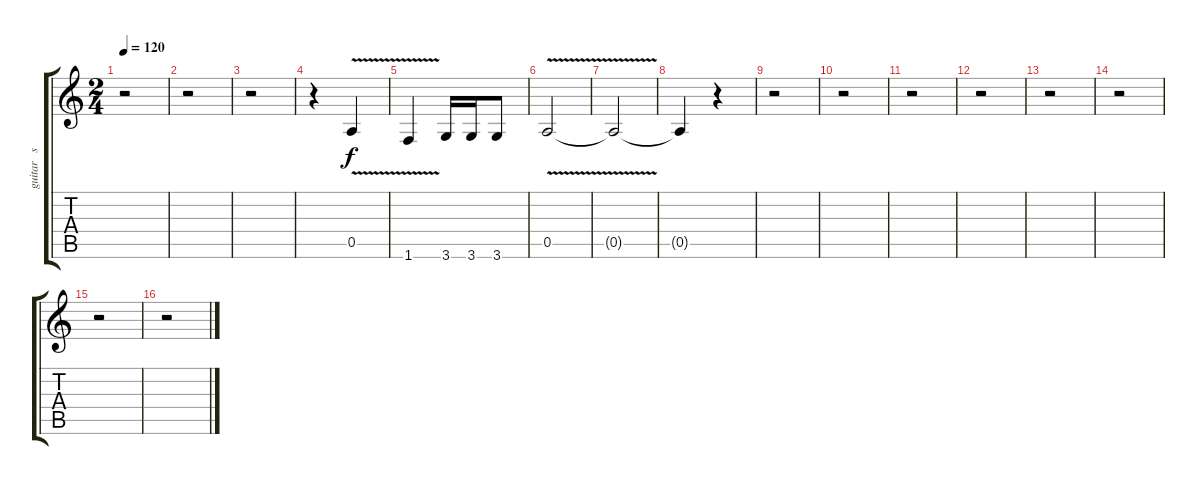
\track ("guitar   solo    two" "guitar   s") {instrument overdrivenguitar}
\staff {score tabs}
\tuning (E4 B3 G3 D3 A2 E2) {hide}
\ts (2 4)
\tempo 120
\clef g2
\ks c
r.2{dy f} |
r.2 |
r.2 |
r.4 0.5{v}.4 |
1.6{v}.4 3.6.16 3.6.16 3.6.8 |
0.5{v}.2 |
0.5{t}.2 |
0.5{t}.4 r.4 |
r.2 |
r.2 |
r.2 |
r.2 |
r.2 |
r.2 |
r.2 |
r.2
